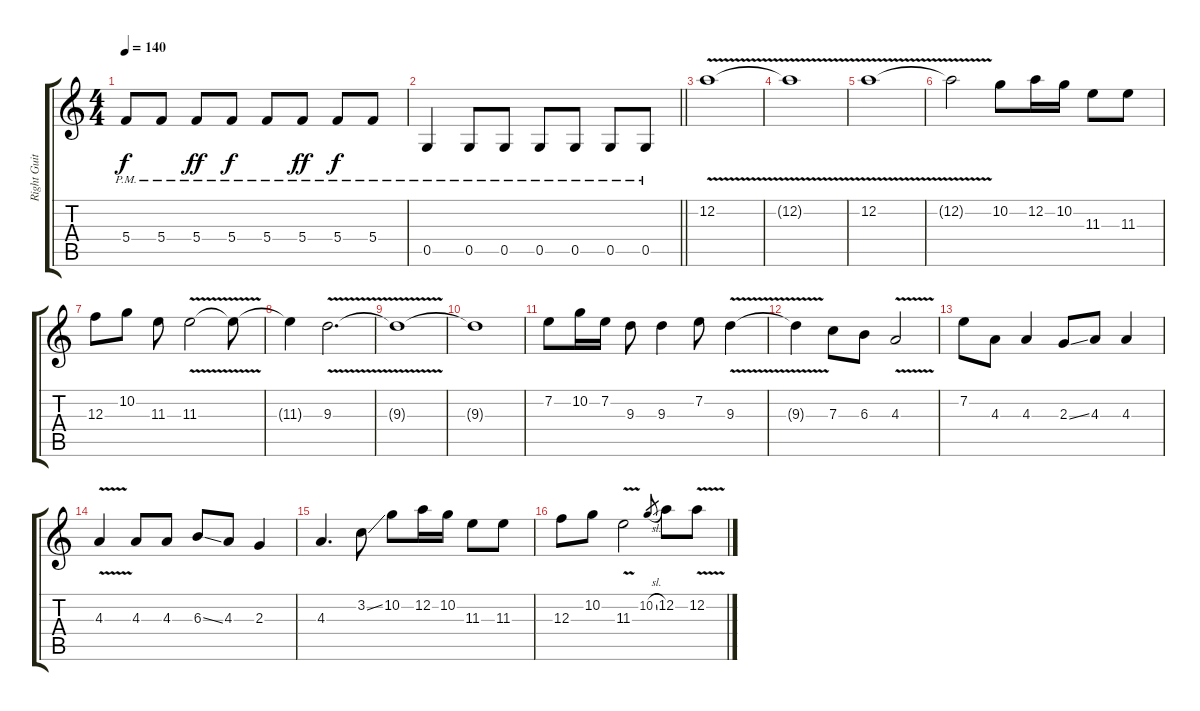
\track ("Right Guitar" "Right Guit") {instrument distortionguitar}
\staff {score tabs}
\tuning (D4 A3 F3 C3 G2 C2) {hide}
\ts (4 4)
\tempo 140
\clef g2
\ks c
5.4{pm}.8{dy f} 5.4{pm}.8 5.4{pm}.8{dy ff} 5.4{pm}.8{dy f} 5.4{pm}.8 5.4{pm}.8{dy ff} 5.4{pm}.8{dy f} 5.4{pm}.8 |
\barLineRight lightlight
0.5{pm}.4 0.5{pm}.8 0.5{pm}.8 0.5{pm}.8 0.5{pm}.8 0.5{pm}.8 0.5{pm}.8 |
\section ("" "")
12.2{v}.1 |
12.2{t}.1 |
12.2{v}.1 |
12.2{t}.2 10.2.8 12.2.16 10.2.16 11.3.8 11.3.8 |
12.3.8 10.2.8 11.3.8 11.3{v}.2 11.3{t}.8 |
11.3{t}.4 9.3{v}.2{d} |
9.3{t}.1 |
9.3{t}.1 |
7.2.8 10.2.16 7.2.16 9.3.8 9.3.4 7.2.8 9.3{v}.4 |
9.3{t}.4 7.3.8 6.3.8 4.3{v}.2 |
7.2.8 4.3.8 4.3.4 2.3{ss}.8 4.3.8 4.3.4 |
4.3{v}.4 4.3.8 4.3.8 6.3{ss}.8 4.3.8 2.3.4 |
4.3.4{d} 3.2{ss}.8 10.2.8 12.2.16 10.2.16 11.3.8 11.3.8 |
12.3.8 10.2.8 11.3{v}.2 10.2{sl}.8{gr} 12.2.8 12.2{v}.8
